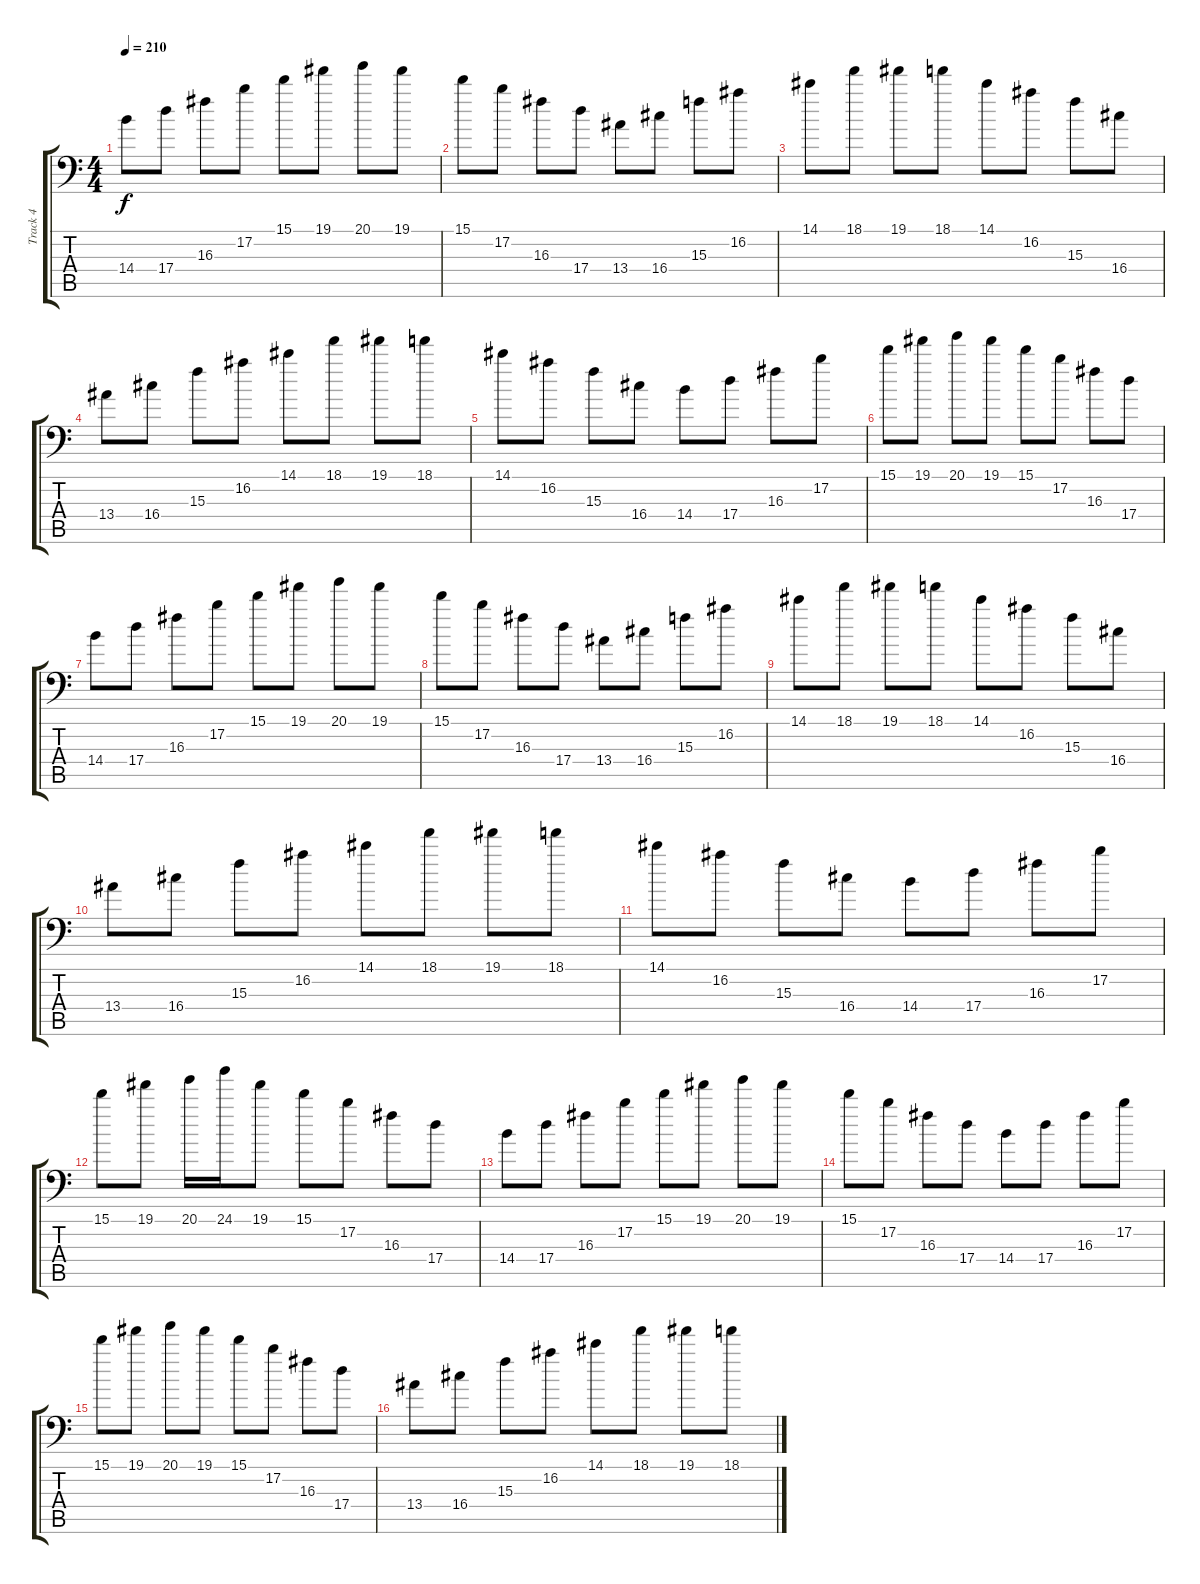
\track ("Track 4" "Track 4") {instrument distortionguitar}
\staff {score tabs}
\tuning (B3 Gb3 D3 A2 E2 A1) {hide}
\ts (4 4)
\tempo 210
\clef f4
\ks c
14.4.8{dy f} 17.4.8 16.3.8 17.2.8 15.1.8 19.1.8 20.1.8 19.1.8 |
15.1.8 17.2.8 16.3.8 17.4.8 13.4.8 16.4.8 15.3.8 16.2.8 |
14.1.8 18.1.8 19.1.8 18.1.8 14.1.8 16.2.8 15.3.8 16.4.8 |
13.4.8 16.4.8 15.3.8 16.2.8 14.1.8 18.1.8 19.1.8 18.1.8 |
14.1.8 16.2.8 15.3.8 16.4.8 14.4.8 17.4.8 16.3.8 17.2.8 |
15.1.8 19.1.8 20.1.8 19.1.8 15.1.8 17.2.8 16.3.8 17.4.8 |
14.4.8 17.4.8 16.3.8 17.2.8 15.1.8 19.1.8 20.1.8 19.1.8 |
15.1.8 17.2.8 16.3.8 17.4.8 13.4.8 16.4.8 15.3.8 16.2.8 |
14.1.8 18.1.8 19.1.8 18.1.8 14.1.8 16.2.8 15.3.8 16.4.8 |
13.4.8 16.4.8 15.3.8 16.2.8 14.1.8 18.1.8 19.1.8 18.1.8 |
14.1.8 16.2.8 15.3.8 16.4.8 14.4.8 17.4.8 16.3.8 17.2.8 |
15.1.8 19.1.8 20.1.16 24.1.16 19.1.8 15.1.8 17.2.8 16.3.8 17.4.8 |
14.4.8 17.4.8 16.3.8 17.2.8 15.1.8 19.1.8 20.1.8 19.1.8 |
15.1.8 17.2.8 16.3.8 17.4.8 14.4.8 17.4.8 16.3.8 17.2.8 |
15.1.8 19.1.8 20.1.8 19.1.8 15.1.8 17.2.8 16.3.8 17.4.8 |
13.4.8 16.4.8 15.3.8 16.2.8 14.1.8 18.1.8 19.1.8 18.1.8
